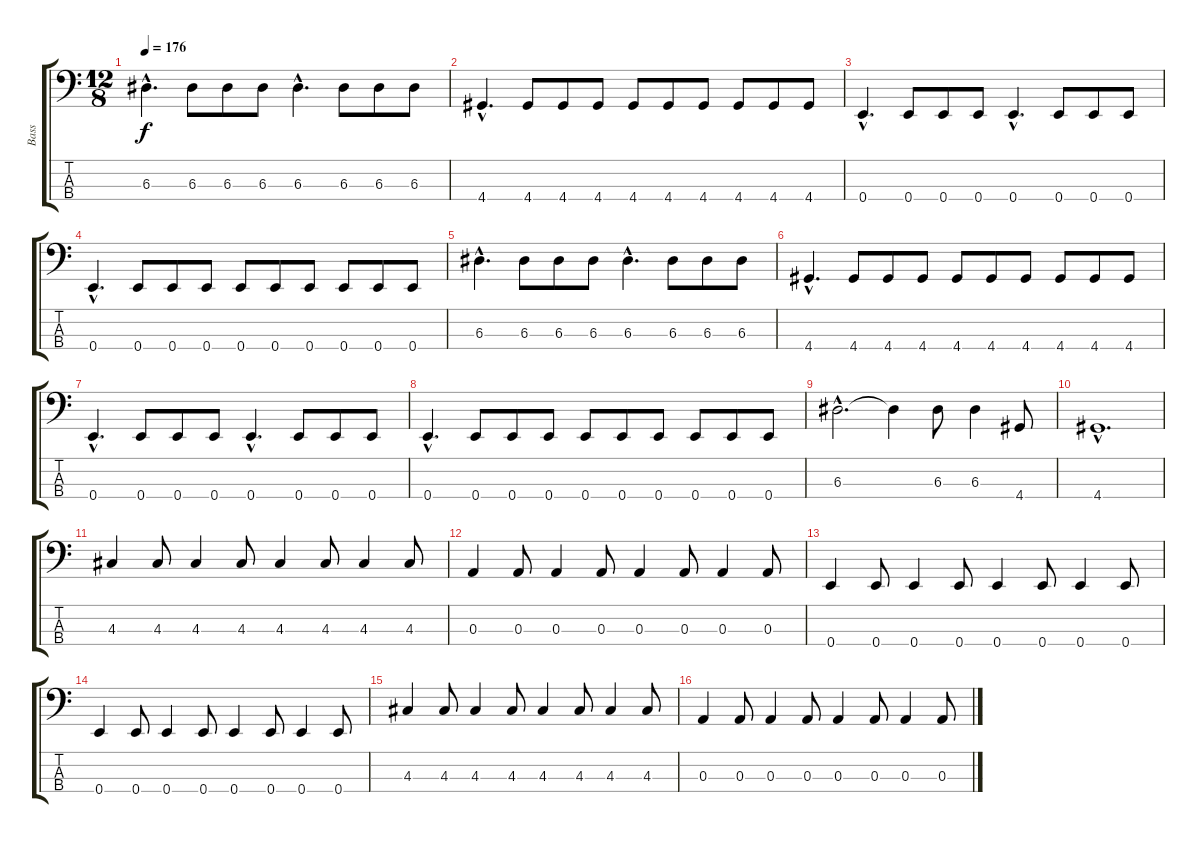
\track ("Bass" "Bass") {instrument acousticguitarnylon}
\staff {score tabs}
\tuning (G2 D2 A1 E1) {hide}
\ts (12 8)
\tempo 176
\clef f4
\ks c
6.3{hac}.4{d dy f} 6.3.8 6.3.8 6.3.8 6.3{hac}.4{d} 6.3.8 6.3.8 6.3.8 |
4.4{hac}.4{d} 4.4.8 4.4.8 4.4.8 4.4.8 4.4.8 4.4.8 4.4.8 4.4.8 4.4.8 |
0.4{hac}.4{d} 0.4.8 0.4.8 0.4.8 0.4{hac}.4{d} 0.4.8 0.4.8 0.4.8 |
0.4{hac}.4{d} 0.4.8 0.4.8 0.4.8 0.4.8 0.4.8 0.4.8 0.4.8 0.4.8 0.4.8 |
6.3{hac}.4{d} 6.3.8 6.3.8 6.3.8 6.3{hac}.4{d} 6.3.8 6.3.8 6.3.8 |
4.4{hac}.4{d} 4.4.8 4.4.8 4.4.8 4.4.8 4.4.8 4.4.8 4.4.8 4.4.8 4.4.8 |
0.4{hac}.4{d} 0.4.8 0.4.8 0.4.8 0.4{hac}.4{d} 0.4.8 0.4.8 0.4.8 |
0.4{hac}.4{d} 0.4.8 0.4.8 0.4.8 0.4.8 0.4.8 0.4.8 0.4.8 0.4.8 0.4.8 |
6.3{hac}.2{d} 6.3{t}.4 6.3.8 6.3.4 4.4.8 |
4.4{hac}.1{d} |
4.3.4 4.3.8 4.3.4 4.3.8 4.3.4 4.3.8 4.3.4 4.3.8 |
0.3.4 0.3.8 0.3.4 0.3.8 0.3.4 0.3.8 0.3.4 0.3.8 |
0.4.4 0.4.8 0.4.4 0.4.8 0.4.4 0.4.8 0.4.4 0.4.8 |
0.4.4 0.4.8 0.4.4 0.4.8 0.4.4 0.4.8 0.4.4 0.4.8 |
4.3.4 4.3.8 4.3.4 4.3.8 4.3.4 4.3.8 4.3.4 4.3.8 |
0.3.4 0.3.8 0.3.4 0.3.8 0.3.4 0.3.8 0.3.4 0.3.8
